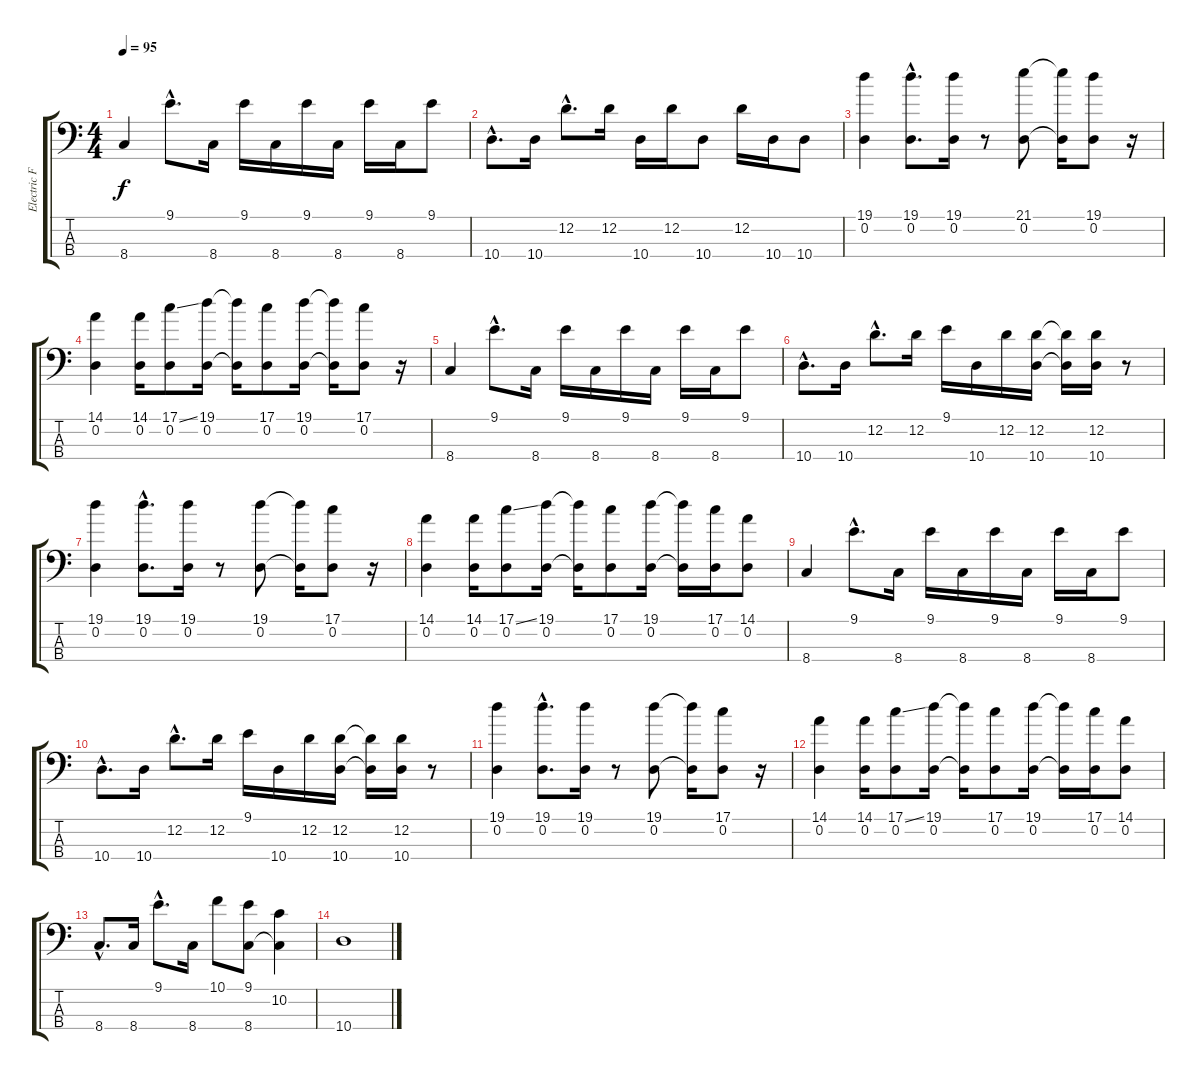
\track ("Electric Finger" "Electric F") {instrument electricbassfinger}
\staff {score tabs}
\tuning (G2 D2 A1 E1) {hide}
\ts (4 4)
\tempo 95
\clef f4
\ks c
8.4.4{dy f} 9.1{hac}.8{d} 8.4.16 9.1.16 8.4.16 9.1.16 8.4.16 9.1.16 8.4.16 9.1.8 |
10.4{hac}.8{d} 10.4.16 12.2{hac}.8{d} 12.2.16 10.4.16 12.2.16 10.4.8 12.2.16 10.4.16 10.4.8 |
(19.1 0.2).4 (19.1{hac} 0.2{hac}).8{d} (19.1 0.2).16 r.8 (21.1 0.2).8 (21.1{t} 0.2{t}).16 (19.1 0.2).8 r.16 |
(14.1 0.2).4 (14.1 0.2).16 (17.1{ss} 0.2).8 (19.1 0.2).16 (19.1{t} 0.2{t}).16 (17.1 0.2).8 (19.1 0.2).16 (19.1{t} 0.2{t}).16 (17.1 0.2).8 r.16 |
8.4.4 9.1{hac}.8{d} 8.4.16 9.1.16 8.4.16 9.1.16 8.4.16 9.1.16 8.4.16 9.1.8 |
10.4{hac}.8{d} 10.4.16 12.2{hac}.8{d} 12.2.16 9.1.16 10.4.16 12.2.16 (12.2 10.4).16 (12.2{t} 10.4{t}).16 (12.2 10.4).16 r.8 |
(19.1 0.2).4 (19.1{hac} 0.2{hac}).8{d} (19.1 0.2).16 r.8 (19.1 0.2).8 (19.1{t} 0.2{t}).16 (17.1 0.2).8 r.16 |
(14.1 0.2).4 (14.1 0.2).16 (17.1{ss} 0.2).8 (19.1 0.2).16 (19.1{t} 0.2{t}).16 (17.1 0.2).8 (19.1 0.2).16 (19.1{t} 0.2{t}).16 (17.1 0.2).16 (14.1 0.2).8 |
8.4.4 9.1{hac}.8{d} 8.4.16 9.1.16 8.4.16 9.1.16 8.4.16 9.1.16 8.4.16 9.1.8 |
10.4{hac}.8{d} 10.4.16 12.2{hac}.8{d} 12.2.16 9.1.16 10.4.16 12.2.16 (12.2 10.4).16 (12.2{t} 10.4{t}).16 (12.2 10.4).16 r.8 |
(19.1 0.2).4 (19.1{hac} 0.2{hac}).8{d} (19.1 0.2).16 r.8 (19.1 0.2).8 (19.1{t} 0.2{t}).16 (17.1 0.2).8 r.16 |
(14.1 0.2).4 (14.1 0.2).16 (17.1{ss} 0.2).8 (19.1 0.2).16 (19.1{t} 0.2{t}).16 (17.1 0.2).8 (19.1 0.2).16 (19.1{t} 0.2{t}).16 (17.1 0.2).16 (14.1 0.2).8 |
8.4{hac}.8{d} 8.4.16 9.1{hac}.8{d} 8.4.16 10.1.8 (9.1 8.4).8 (10.2 8.4{t}).4 |
10.4.1
